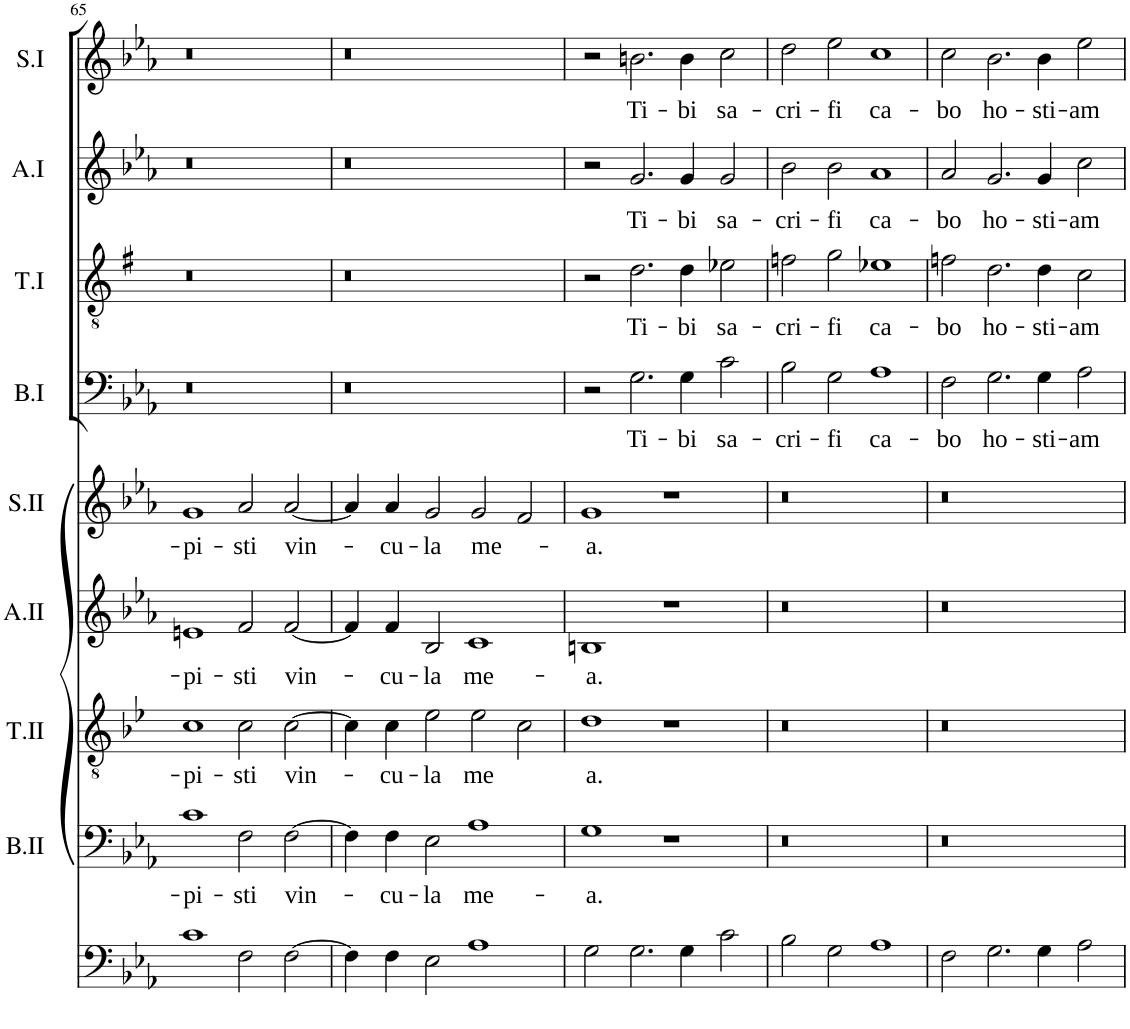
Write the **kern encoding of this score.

**kern	**kern	**text	**kern	**text	**kern	**text	**kern	**text	**kern	**text	**kern	**text	**kern	**text	**kern	**text
*part9	*part8	*part8	*part7	*part7	*part6	*part6	*part5	*part5	*part4	*part4	*part3	*part3	*part2	*part2	*part1	*part1
*staff9	*staff8	*staff8	*staff7	*staff7	*staff6	*staff6	*staff5	*staff5	*staff4	*staff4	*staff3	*staff3	*staff2	*staff2	*staff1	*staff1
*I"Violoncello	*I"Bass II	*	*I"Tenor II	*	*I"Alto II	*	*I"Soprano II	*	*I"Bass I	*	*I"Tenor.I	*	*I"Alto I	*	*I"Soprano I	*
*	*I'B.II	*	*I'T.II	*	*I'A.II	*	*I'S.II	*	*I'B.I	*	*I'T.I	*	*I'A.I	*	*I'S.I	*
!!LO:PB:g=z
*clefF4	*clefF4	*	*clefGv2	*	*clefG2	*	*clefG2	*	*clefF4	*	*clefGv2	*	*clefG2	*	*clefG2	*
*k[b-e-a-]	*k[b-e-a-]	*	*k[b-e-]	*	*k[b-e-a-]	*	*k[b-e-a-]	*	*k[b-e-a-]	*	*k[f#]	*	*k[b-e-a-]	*	*k[b-e-a-]	*
*M4/2	*M4/2	*	*M4/2	*	*M4/2	*	*M4/2	*	*M4/2	*	*M4/2	*	*M4/2	*	*M4/2	*
=65	=65	=65	=65	=65	=65	=65	=65	=65	=65	=65	=65	=65	=65	=65	=65	=65
!	!	!LO:LY:b	!	!LO:LY:b	!	!LO:LY:b	!	!LO:LY:b	!	!	!	!	!	!	!	!
1c	1c	-pi-	1c	-pi-	1en	-pi-	1g	-pi-	0r	.	0r	.	0r	.	0r	.
!	!	!LO:LY:b	!	!LO:LY:b	!	!LO:LY:b	!	!LO:LY:b	!	!	!	!	!	!	!	!
2F\	2F\	-sti	2c\	-sti	2f/	-sti	2a-/	-sti	.	.	.	.	.	.	.	.
!	!	!LO:LY:b	!	!LO:LY:b	!	!LO:LY:b	!	!LO:LY:b	!	!	!	!	!	!	!	!
[2F\	[2F\	vin-	[2c\	vin-	[2f/	vin-	[2a-/	vin-	.	.	.	.	.	.	.	.
=66	=66	=66	=66	=66	=66	=66	=66	=66	=66	=66	=66	=66	=66	=66	=66	=66
4F\]	4F\]	.	4c\]	.	4f/]	.	4a-/]	.	0r	.	0r	.	0r	.	0r	.
!	!	!LO:LY:b	!	!LO:LY:b	!	!LO:LY:b	!	!LO:LY:b	!	!	!	!	!	!	!	!
4F\	4F\	-cu-	4c\	-cu-	4f/	-cu-	4a-/	-cu-	.	.	.	.	.	.	.	.
!	!	!LO:LY:b	!	!LO:LY:b	!	!LO:LY:b	!	!LO:LY:b	!	!	!	!	!	!	!	!
2E-\	2E-\	-la	2e-\	-la	2B-/	-la	2g/	-la	.	.	.	.	.	.	.	.
!	!	!LO:LY:b	!	!LO:LY:b	!	!LO:LY:b	!	!LO:LY:b	!	!	!	!	!	!	!	!
1A-	1A-	me-	2e-\	me	1c	me-	2g/	me-	.	.	.	.	.	.	.	.
.	.	.	2c\	.	.	.	2f/	.	.	.	.	.	.	.	.	.
=67	=67	=67	=67	=67	=67	=67	=67	=67	=67	=67	=67	=67	=67	=67	=67	=67
!	!	!LO:LY:b	!	!LO:LY:b	!	!LO:LY:b	!	!LO:LY:b	!	!	!	!	!	!	!	!
2G\	1G	-a.	1d	a.	1Bn	-a.	1g	-a.	2r	.	2r	.	2r	.	2r	.
!	!	!	!	!	!	!	!	!	!	!LO:LY:b	!	!LO:LY:b	!	!LO:LY:b	!	!LO:LY:b
2.G\	.	.	.	.	.	.	.	.	2.G\	Ti-	2.d\	Ti-	2.g/	Ti-	2.bn\	Ti-
.	1r	.	1r	.	1r	.	1r	.	.	.	.	.	.	.	.	.
!	!	!	!	!	!	!	!	!	!	!LO:LY:b	!	!LO:LY:b	!	!LO:LY:b	!	!LO:LY:b
4G\	.	.	.	.	.	.	.	.	4G\	-bi	4d\	-bi	4g/	-bi	4b\	-bi
!	!	!	!	!	!	!	!	!	!	!LO:LY:b	!	!LO:LY:b	!	!LO:LY:b	!	!LO:LY:b
2c\	.	.	.	.	.	.	.	.	2c\	sa-	2e-X\	sa-	2g/	sa-	2cc\	sa-
=68	=68	=68	=68	=68	=68	=68	=68	=68	=68	=68	=68	=68	=68	=68	=68	=68
!	!	!	!	!	!	!	!	!	!	!LO:LY:b	!	!LO:LY:b	!	!LO:LY:b	!	!LO:LY:b
2B-\	0r	.	0r	.	0r	.	0r	.	2B-\	-cri-	2fn\	-cri-	2b-\	-cri-	2dd\	-cri-
!	!	!	!	!	!	!	!	!	!	!LO:LY:b	!	!LO:LY:b	!	!LO:LY:b	!	!LO:LY:b
2G\	.	.	.	.	.	.	.	.	2G\	-fi	2g\	-fi	2b-\	-fi	2ee-\	-fi
!	!	!	!	!	!	!	!	!	!	!LO:LY:b	!	!LO:LY:b	!	!LO:LY:b	!	!LO:LY:b
1A-	.	.	.	.	.	.	.	.	1A-	ca-	1e-X	ca-	1a-	ca-	1cc	ca-
=69	=69	=69	=69	=69	=69	=69	=69	=69	=69	=69	=69	=69	=69	=69	=69	=69
!	!	!	!	!	!	!	!	!	!	!LO:LY:b	!	!LO:LY:b	!	!LO:LY:b	!	!LO:LY:b
2F\	0r	.	0r	.	0r	.	0r	.	2F\	-bo	2fn\	-bo	2a-/	-bo	2cc\	-bo
!	!	!	!	!	!	!	!	!	!	!LO:LY:b	!	!LO:LY:b	!	!LO:LY:b	!	!LO:LY:b
2.G\	.	.	.	.	.	.	.	.	2.G\	ho-	2.d\	ho-	2.g/	ho-	2.b-\	ho-
!	!	!	!	!	!	!	!	!	!	!LO:LY:b	!	!LO:LY:b	!	!LO:LY:b	!	!LO:LY:b
4G\	.	.	.	.	.	.	.	.	4G\	-sti-	4d\	-sti-	4g/	-sti-	4b-\	-sti-
!	!	!	!	!	!	!	!	!	!	!LO:LY:b	!	!LO:LY:b	!	!LO:LY:b	!	!LO:LY:b
2A-\	.	.	.	.	.	.	.	.	2A-\	-am	2c\	-am	2cc\	-am	2ee-\	-am
=	=	=	=	=	=	=	=	=	=	=	=	=	=	=	=	=
*-	*-	*-	*-	*-	*-	*-	*-	*-	*-	*-	*-	*-	*-	*-	*-	*-
